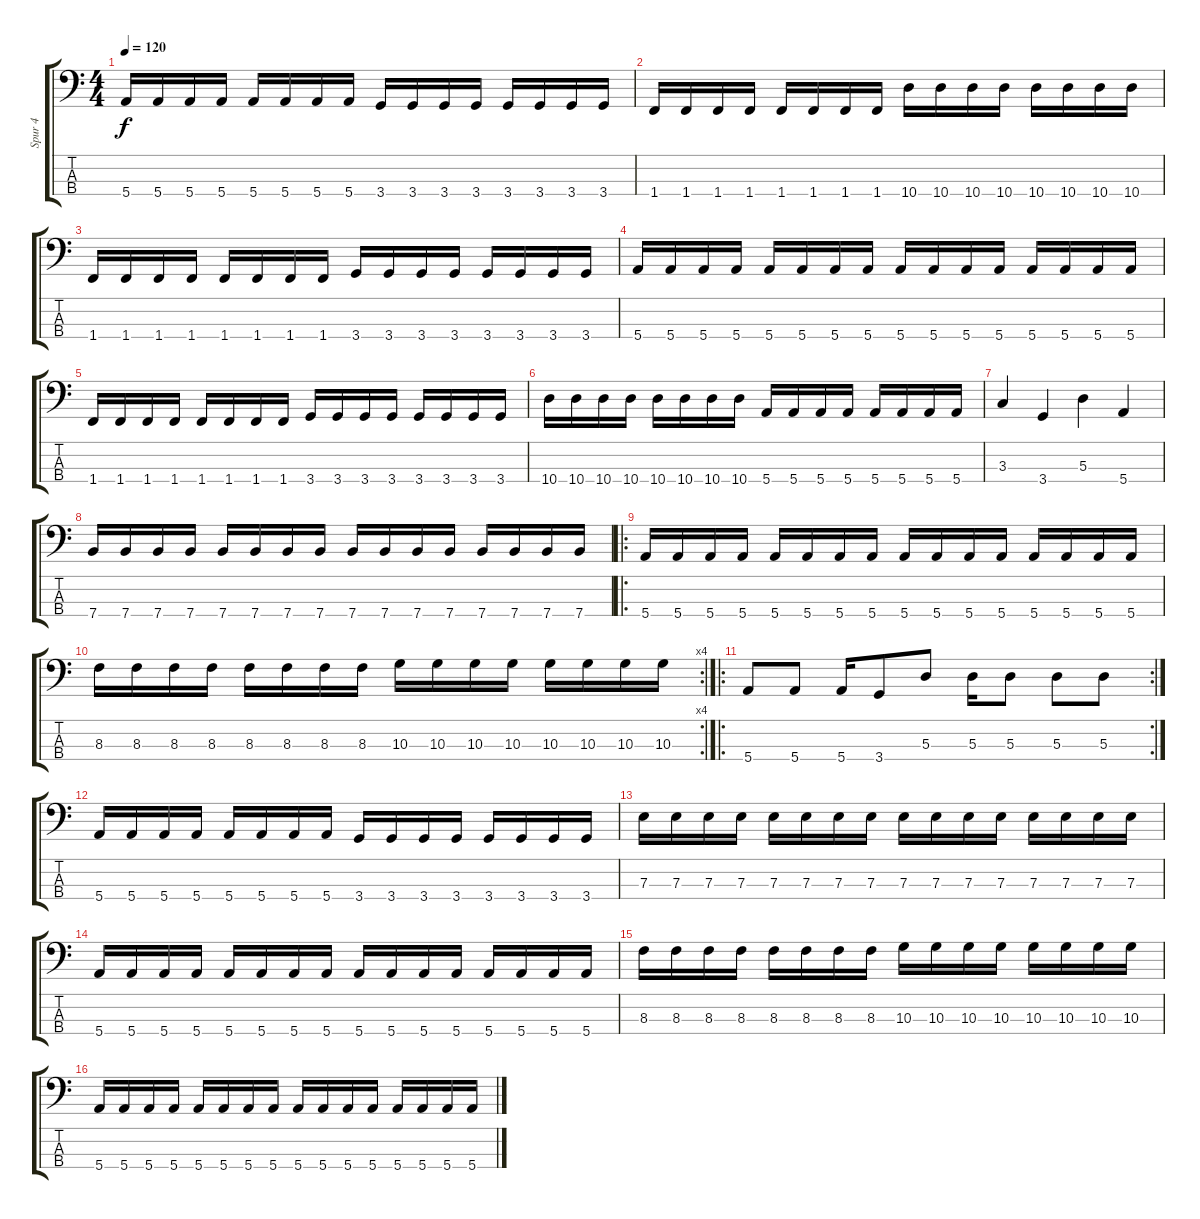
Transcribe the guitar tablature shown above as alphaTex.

\track ("Spur 4" "Spur 4") {instrument slapbass2}
\staff {score tabs}
\tuning (G2 D2 A1 E1) {hide}
\ts (4 4)
\tempo 120
\clef f4
\ks c
5.4.16{dy f} 5.4.16 5.4.16 5.4.16 5.4.16 5.4.16 5.4.16 5.4.16 3.4.16 3.4.16 3.4.16 3.4.16 3.4.16 3.4.16 3.4.16 3.4.16 |
1.4.16 1.4.16 1.4.16 1.4.16 1.4.16 1.4.16 1.4.16 1.4.16 10.4.16 10.4.16 10.4.16 10.4.16 10.4.16 10.4.16 10.4.16 10.4.16 |
1.4.16 1.4.16 1.4.16 1.4.16 1.4.16 1.4.16 1.4.16 1.4.16 3.4.16 3.4.16 3.4.16 3.4.16 3.4.16 3.4.16 3.4.16 3.4.16 |
5.4.16 5.4.16 5.4.16 5.4.16 5.4.16 5.4.16 5.4.16 5.4.16 5.4.16 5.4.16 5.4.16 5.4.16 5.4.16 5.4.16 5.4.16 5.4.16 |
1.4.16 1.4.16 1.4.16 1.4.16 1.4.16 1.4.16 1.4.16 1.4.16 3.4.16 3.4.16 3.4.16 3.4.16 3.4.16 3.4.16 3.4.16 3.4.16 |
10.4.16 10.4.16 10.4.16 10.4.16 10.4.16 10.4.16 10.4.16 10.4.16 5.4.16 5.4.16 5.4.16 5.4.16 5.4.16 5.4.16 5.4.16 5.4.16 |
3.3.4 3.4.4 5.3.4 5.4.4 |
7.4.16 7.4.16 7.4.16 7.4.16 7.4.16 7.4.16 7.4.16 7.4.16 7.4.16 7.4.16 7.4.16 7.4.16 7.4.16 7.4.16 7.4.16 7.4.16 |
\ro
5.4.16 5.4.16 5.4.16 5.4.16 5.4.16 5.4.16 5.4.16 5.4.16 5.4.16 5.4.16 5.4.16 5.4.16 5.4.16 5.4.16 5.4.16 5.4.16 |
\rc 4
8.3.16 8.3.16 8.3.16 8.3.16 8.3.16 8.3.16 8.3.16 8.3.16 10.3.16 10.3.16 10.3.16 10.3.16 10.3.16 10.3.16 10.3.16 10.3.16 |
\ro
\rc 2
5.4.8 5.4.8 5.4.16 3.4.8 5.3.8 5.3.16 5.3.8 5.3.8 5.3.8 |
5.4.16 5.4.16 5.4.16 5.4.16 5.4.16 5.4.16 5.4.16 5.4.16 3.4.16 3.4.16 3.4.16 3.4.16 3.4.16 3.4.16 3.4.16 3.4.16 |
7.3.16 7.3.16 7.3.16 7.3.16 7.3.16 7.3.16 7.3.16 7.3.16 7.3.16 7.3.16 7.3.16 7.3.16 7.3.16 7.3.16 7.3.16 7.3.16 |
5.4.16 5.4.16 5.4.16 5.4.16 5.4.16 5.4.16 5.4.16 5.4.16 5.4.16 5.4.16 5.4.16 5.4.16 5.4.16 5.4.16 5.4.16 5.4.16 |
8.3.16 8.3.16 8.3.16 8.3.16 8.3.16 8.3.16 8.3.16 8.3.16 10.3.16 10.3.16 10.3.16 10.3.16 10.3.16 10.3.16 10.3.16 10.3.16 |
5.4.16 5.4.16 5.4.16 5.4.16 5.4.16 5.4.16 5.4.16 5.4.16 5.4.16 5.4.16 5.4.16 5.4.16 5.4.16 5.4.16 5.4.16 5.4.16
